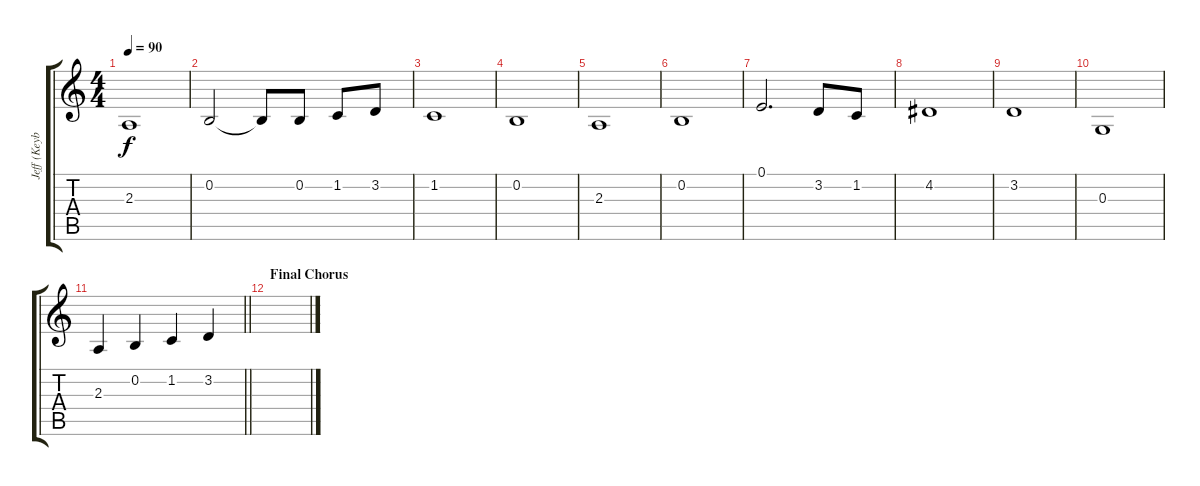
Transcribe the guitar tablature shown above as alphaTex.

\track ("Jeff (Keyboard 2)" "Jeff (Keyb") {instrument synthstrings2}
\staff {score tabs}
\tuning (E4 B3 G3 D3 A2 E2) {hide}
\ts (4 4)
\tempo 90
\clef g2
\ks c
2.3.1{dy f} |
0.2.2 0.2{t}.8 0.2.8 1.2.8 3.2.8 |
1.2.1 |
0.2.1 |
2.3.1 |
0.2.1 |
0.1.2{d} 3.2.8 1.2.8 |
4.2.1 |
3.2.1 |
0.3.1 |
\barLineRight lightlight
2.3.4 0.2.4 1.2.4 3.2.4 |
\section ("" "Final Chorus")
